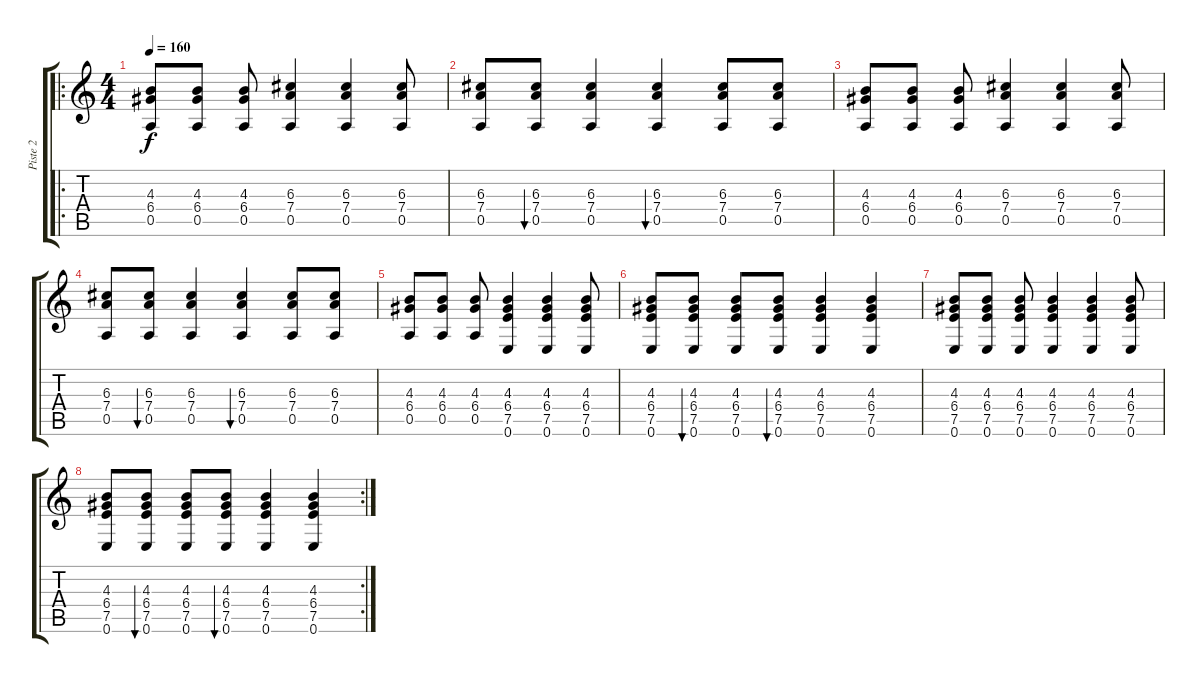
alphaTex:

\track ("Piste 2" "Piste 2") {instrument electricguitarmuted}
\staff {score tabs}
\tuning (E4 B3 G3 D3 A2 E2) {hide}
\ro
\ts (4 4)
\tempo 160
\clef g2
\ks c
(4.3 6.4 0.5).8{dy f volume 14} (4.3 6.4 0.5).8 (4.3 6.4 0.5).8 (6.3 7.4 0.5).4 (6.3 7.4 0.5).4 (6.3 7.4 0.5).8 |
(6.3 7.4 0.5).8 (6.3 7.4 0.5).8{bu 60} (6.3 7.4 0.5).4 (6.3 7.4 0.5).4{bu 60} (6.3 7.4 0.5).8 (6.3 7.4 0.5).8 |
(4.3 6.4 0.5).8 (4.3 6.4 0.5).8 (4.3 6.4 0.5).8 (6.3 7.4 0.5).4 (6.3 7.4 0.5).4 (6.3 7.4 0.5).8 |
(6.3 7.4 0.5).8 (6.3 7.4 0.5).8{bu 60} (6.3 7.4 0.5).4 (6.3 7.4 0.5).4{bu 60} (6.3 7.4 0.5).8 (6.3 7.4 0.5).8 |
(4.3 6.4 0.5).8 (4.3 6.4 0.5).8 (4.3 6.4 0.5).8 (4.3 6.4 7.5 0.6).4 (4.3 6.4 7.5 0.6).4 (4.3 6.4 7.5 0.6).8 |
(4.3 6.4 7.5 0.6).8 (4.3 6.4 7.5 0.6).8{bu 60} (4.3 6.4 7.5 0.6).8 (4.3 6.4 7.5 0.6).8{bu 60} (4.3 6.4 7.5 0.6).4 (4.3 6.4 7.5 0.6).4 |
(4.3 6.4 7.5 0.6).8 (4.3 6.4 7.5 0.6).8 (4.3 6.4 7.5 0.6).8 (4.3 6.4 7.5 0.6).4 (4.3 6.4 7.5 0.6).4 (4.3 6.4 7.5 0.6).8 |
\rc 2
(4.3 6.4 7.5 0.6).8 (4.3 6.4 7.5 0.6).8{bu 60} (4.3 6.4 7.5 0.6).8 (4.3 6.4 7.5 0.6).8{bu 60} (4.3 6.4 7.5 0.6).4 (4.3 6.4 7.5 0.6).4
